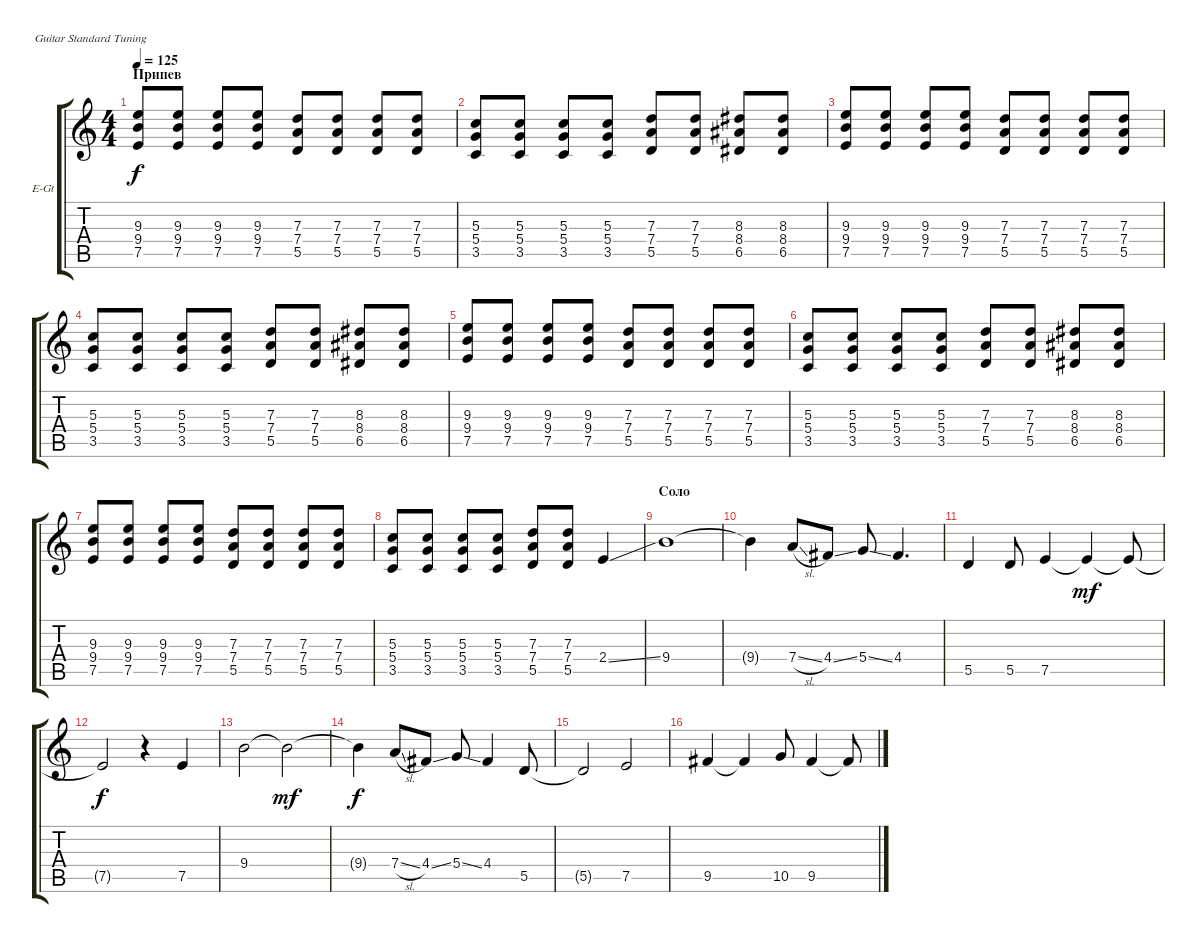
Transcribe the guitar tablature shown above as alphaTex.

\defaultSystemsLayout 4
\bracketExtendMode groupsimilarinstruments
\firstSystemTrackNameOrientation horizontal
\otherSystemsTrackNameOrientation horizontal
\track ("Electric Guitar (Drive)" "E-Gt") {instrument overdrivenguitar}
\staff {score tabs}
\tuning (E4 B3 G3 D3 A2 E2)
\ts (4 4)
\section ("" "Припев")
\tempo 125
\clef g2
\ks c
(9.3 9.4 7.5).8{dy f} (9.3 9.4 7.5).8 (9.3 9.4 7.5).8 (9.3 9.4 7.5).8 (7.3 7.4 5.5).8 (7.3 7.4 5.5).8 (7.3 7.4 5.5).8 (7.3 7.4 5.5).8 |
(5.3 5.4 3.5).8 (5.3 5.4 3.5).8 (5.3 5.4 3.5).8 (5.3 5.4 3.5).8 (7.3 7.4 5.5).8 (7.3 7.4 5.5).8 (8.3 8.4 6.5).8 (8.3 8.4 6.5).8 |
(9.3 9.4 7.5).8 (9.3 9.4 7.5).8 (9.3 9.4 7.5).8 (9.3 9.4 7.5).8 (7.3 7.4 5.5).8 (7.3 7.4 5.5).8 (7.3 7.4 5.5).8 (7.3 7.4 5.5).8 |
(5.3 5.4 3.5).8 (5.3 5.4 3.5).8 (5.3 5.4 3.5).8 (5.3 5.4 3.5).8 (7.3 7.4 5.5).8 (7.3 7.4 5.5).8 (8.3 8.4 6.5).8 (8.3 8.4 6.5).8 |
(9.3 9.4 7.5).8 (9.3 9.4 7.5).8 (9.3 9.4 7.5).8 (9.3 9.4 7.5).8 (7.3 7.4 5.5).8 (7.3 7.4 5.5).8 (7.3 7.4 5.5).8 (7.3 7.4 5.5).8 |
(5.3 5.4 3.5).8 (5.3 5.4 3.5).8 (5.3 5.4 3.5).8 (5.3 5.4 3.5).8 (7.3 7.4 5.5).8 (7.3 7.4 5.5).8 (8.3 8.4 6.5).8 (8.3 8.4 6.5).8 |
(9.3 9.4 7.5).8 (9.3 9.4 7.5).8 (9.3 9.4 7.5).8 (9.3 9.4 7.5).8 (7.3 7.4 5.5).8 (7.3 7.4 5.5).8 (7.3 7.4 5.5).8 (7.3 7.4 5.5).8 |
(5.3 5.4 3.5).8 (5.3 5.4 3.5).8 (5.3 5.4 3.5).8 (5.3 5.4 3.5).8 (7.3 7.4 5.5).8 (7.3 7.4 5.5).8 2.4{ss}.4 |
\section ("" "Соло")
9.4.1 |
9.4{t}.4 7.4{sl}.8 4.4{ss}.8 5.4{ss}.8 4.4.4{d} |
5.5.4 5.5.8 7.5.4 7.5{t}.4{dy mf} 7.5{t}.8 |
7.5{t}.2{dy f} r.4 7.5.4 |
9.4.2 9.4{t}.2{dy mf} |
9.4{t}.4{dy f} 7.4{sl}.8 4.4{ss}.8 5.4{ss}.8 4.4.4 5.5.8 |
5.5{t}.2 7.5.2 |
9.5.4 9.5{t}.4 10.5.8 9.5.4 9.5{t}.8
